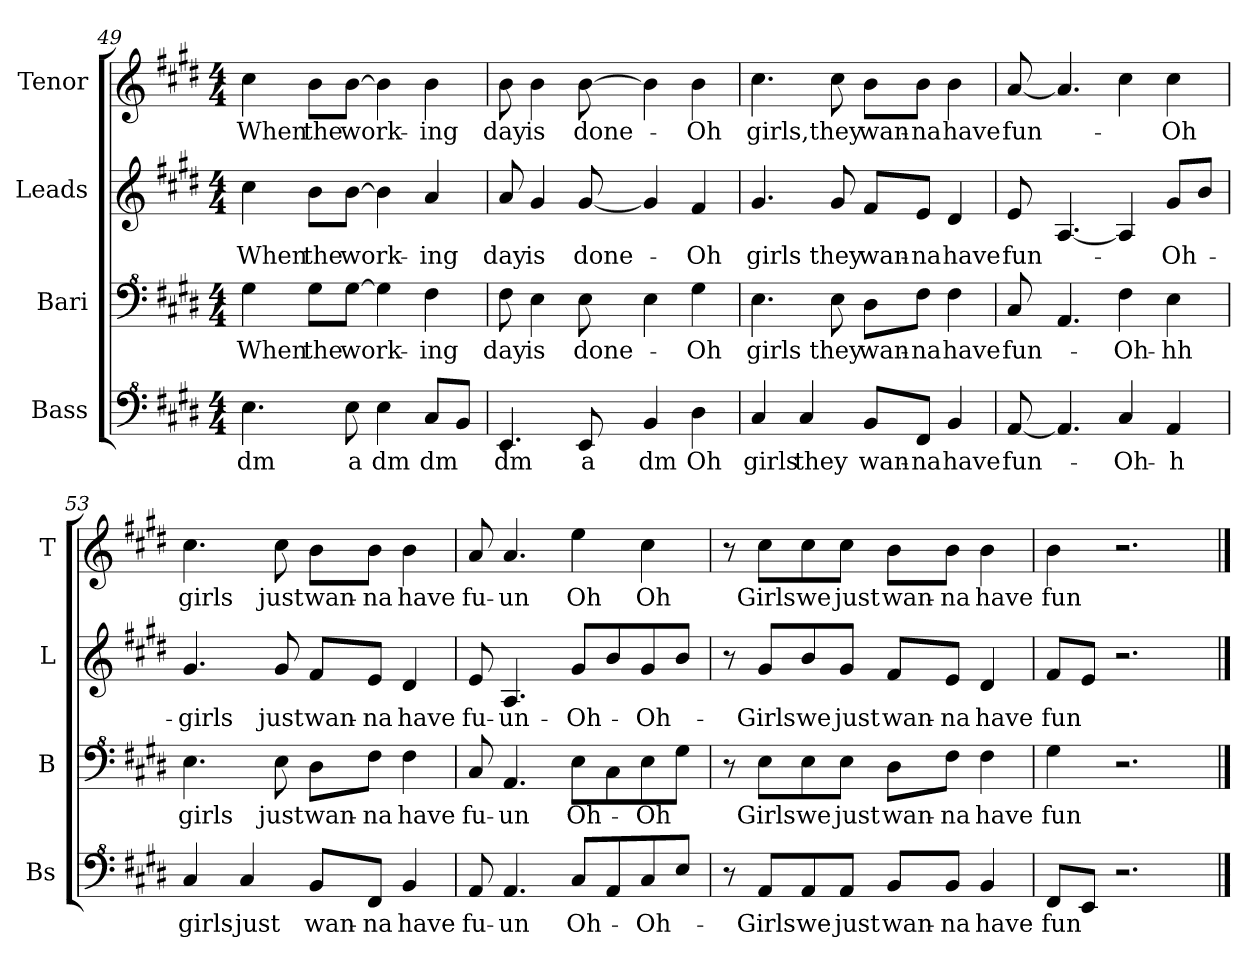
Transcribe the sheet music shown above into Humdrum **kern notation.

**kern	**text	**kern	**text	**kern	**text	**kern	**text
*part4	*part4	*part3	*part3	*part2	*part2	*part1	*part1
*staff4	*staff4	*staff3	*staff3	*staff2	*staff2	*staff1	*staff1
*I"Bass	*	*I"Bari	*	*I"Leads	*	*I"Tenor	*
*I'Bs	*	*I'B	*	*I'L	*	*I'T	*
*clefF^4	*	*clefF^4	*	*clefG2	*	*clefG2	*
*k[f#c#g#d#]	*	*k[f#c#g#d#]	*	*k[f#c#g#d#]	*	*k[f#c#g#d#]	*
*M4/4	*	*M4/4	*	*M4/4	*	*M4/4	*
=49	=49	=49	=49	=49	=49	=49	=49
!	!LO:LY:b	!	!LO:LY:b	!	!LO:LY:b	!	!LO:LY:b
4.e\	dm	4g#\	When	4cc#\	When	4cc#\	When
!	!	!	!LO:LY:b	!	!LO:LY:b	!	!LO:LY:b
.	.	8g#\L	the	8b\L	the	8b\L	the
!	!LO:LY:b	!	!LO:LY:b	!	!LO:LY:b	!	!LO:LY:b
8e\	a	[8g#\J	work-	[8b\J	work-	[8b\J	work-
!	!LO:LY:b	!	!	!	!	!	!
4e\	dm	4g#\]	.	4b\]	.	4b\]	.
!	!LO:LY:b	!	!LO:LY:b	!	!LO:LY:b	!	!LO:LY:b
8c#/L	dm	4f#\	-ing	4a/	-ing	4b\	-ing
8B/J	.	.	.	.	.	.	.
=50	=50	=50	=50	=50	=50	=50	=50
!	!LO:LY:b	!	!LO:LY:b	!	!LO:LY:b	!	!LO:LY:b
4.E/	dm	8f#\	day	8a/	day	8b\	day
!	!	!	!LO:LY:b	!	!LO:LY:b	!	!LO:LY:b
.	.	4e\	is	4g#/	is	4b\	is
!	!LO:LY:b	!	!LO:LY:b	!	!LO:LY:b	!	!LO:LY:b
8E/	a	8e\	done-	[8g#/	done-	[8b\	done-
!	!LO:LY:b	!	!	!	!	!	!
4B/	dm	4e\	.	4g#/]	.	4b\]	.
!	!LO:LY:b	!	!LO:LY:b	!	!LO:LY:b	!	!LO:LY:b
4d#\	Oh	4g#\	-Oh	4f#/	-Oh	4b\	-Oh
!!LO:LB:g=z
=51	=51	=51	=51	=51	=51	=51	=51
!	!LO:LY:b	!	!LO:LY:b	!	!LO:LY:b	!	!LO:LY:b
4c#/	girls	4.e\	girls	4.g#/	girls	4.cc#\	girls,
!	!LO:LY:b	!	!	!	!	!	!
4c#/	they	.	.	.	.	.	.
!	!	!	!LO:LY:b	!	!LO:LY:b	!	!LO:LY:b
.	.	8e\	they	8g#/	they	8cc#\	they
!	!LO:LY:b	!	!LO:LY:b	!	!LO:LY:b	!	!LO:LY:b
8B/L	wan-	8d#\L	wan-	8f#/L	wan-	8b\L	wan-
!	!LO:LY:b	!	!LO:LY:b	!	!LO:LY:b	!	!LO:LY:b
8F#/J	-na	8f#\J	-na	8e/J	-na	8b\J	-na
!	!LO:LY:b	!	!LO:LY:b	!	!LO:LY:b	!	!LO:LY:b
4B/	have	4f#\	have	4d#/	have	4b\	have
=52	=52	=52	=52	=52	=52	=52	=52
!	!LO:LY:b	!	!LO:LY:b	!	!LO:LY:b	!	!LO:LY:b
[8A/	fun-	8c#/	fun-	8e/	fun-	[8a/	fun-
4.A/]	.	4.A/	.	[4.A/	.	4.a/]	.
!	!LO:LY:b	!	!LO:LY:b	!	!	!	!
4c#/	-Oh-	4f#\	-Oh-	4A/]	.	4cc#\	.
!	!LO:LY:b	!	!LO:LY:b	!	!LO:LY:b	!	!LO:LY:b
4A/	-h	4e\	-hh	8g#/L	-Oh-	4cc#\	-Oh
.	.	.	.	8b/J	.	.	.
=53	=53	=53	=53	=53	=53	=53	=53
!	!LO:LY:b	!	!LO:LY:b	!	!LO:LY:b	!	!LO:LY:b
4c#/	girls	4.e\	girls	4.g#/	-girls	4.cc#\	girls
!	!LO:LY:b	!	!	!	!	!	!
4c#/	just	.	.	.	.	.	.
!	!	!	!LO:LY:b	!	!LO:LY:b	!	!LO:LY:b
.	.	8e\	just	8g#/	just	8cc#\	just
!	!LO:LY:b	!	!LO:LY:b	!	!LO:LY:b	!	!LO:LY:b
8B/L	wan-	8d#\L	wan-	8f#/L	wan-	8b\L	wan-
!	!LO:LY:b	!	!LO:LY:b	!	!LO:LY:b	!	!LO:LY:b
8F#/J	-na	8f#\J	-na	8e/J	-na	8b\J	-na
!	!LO:LY:b	!	!LO:LY:b	!	!LO:LY:b	!	!LO:LY:b
4B/	have	4f#\	have	4d#/	have	4b\	have
=54	=54	=54	=54	=54	=54	=54	=54
!	!LO:LY:b	!	!LO:LY:b	!	!LO:LY:b	!	!LO:LY:b
8A/	fu-	8c#/	fu-	8e/	fu-	8a/	fu-
!	!LO:LY:b	!	!LO:LY:b	!	!LO:LY:b	!	!LO:LY:b
4.A/	-un	4.A/	-un	4.A/	-un-	4.a/	-un
!	!LO:LY:b	!	!LO:LY:b	!	!LO:LY:b	!	!LO:LY:b
8c#/L	Oh-	8e\L	Oh-	8g#/L	Oh-	4ee\	Oh
8A/	.	8c#\	.	8b/	.	.	.
!	!LO:LY:b	!	!LO:LY:b	!	!LO:LY:b	!	!LO:LY:b
8c#/	-Oh-	8e\	-Oh	8g#/	-Oh-	4cc#\	Oh
8e/J	.	8g#\J	.	8b/J	.	.	.
!!LO:PB:g=z
=55	=55	=55	=55	=55	=55	=55	=55
8r	.	8r	.	8r	.	8r	.
!	!LO:LY:b	!	!LO:LY:b	!	!LO:LY:b	!	!LO:LY:b
8A/L	-Girls	8e\L	Girls	8g#/L	-Girls	8cc#\L	Girls
!	!LO:LY:b	!	!LO:LY:b	!	!LO:LY:b	!	!LO:LY:b
8A/	we	8e\	we	8b/	we	8cc#\	we
!	!LO:LY:b	!	!LO:LY:b	!	!LO:LY:b	!	!LO:LY:b
8A/J	just	8e\J	just	8g#/J	just	8cc#\J	just
!	!LO:LY:b	!	!LO:LY:b	!	!LO:LY:b	!	!LO:LY:b
8B/L	wan-	8d#\L	wan-	8f#/L	wan-	8b\L	wan-
!	!LO:LY:b	!	!LO:LY:b	!	!LO:LY:b	!	!LO:LY:b
8B/J	-na	8f#\J	-na	8e/J	-na	8b\J	-na
!	!LO:LY:b	!	!LO:LY:b	!	!LO:LY:b	!	!LO:LY:b
4B/	have	4f#\	have	4d#/	have	4b\	have
=56	=56	=56	=56	=56	=56	=56	=56
!	!LO:LY:b	!	!LO:LY:b	!	!LO:LY:b	!	!LO:LY:b
8F#/L	fun	4g#\	fun	8f#/L	fun	4b\	fun
8E/J	.	.	.	8e/J	.	.	.
2.r	.	2.r	.	2.r	.	2.r	.
==	==	==	==	==	==	==	==
*-	*-	*-	*-	*-	*-	*-	*-
